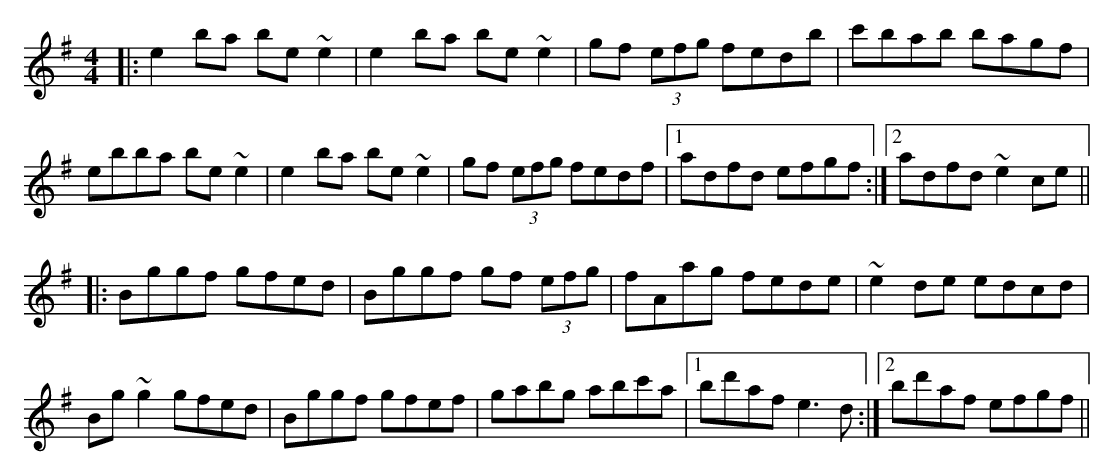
X:1
M:4/4
K:Emin
|:e2ba be~e2|e2ba be~e2|gf (3efg fedb|c'bab bagf|
ebba be~e2|e2ba be~e2|gf (3efg fedf|1 adfd efgf:|2 adfd ~e2ce||
|:Bggf gfed|Bggf gf (3efg|fAag fede|~e2de edcd|
Bg~g2 gfed|Bggf gfef|gabg abc'a|1 bd'af e3d:|2 bd'af efgf||
